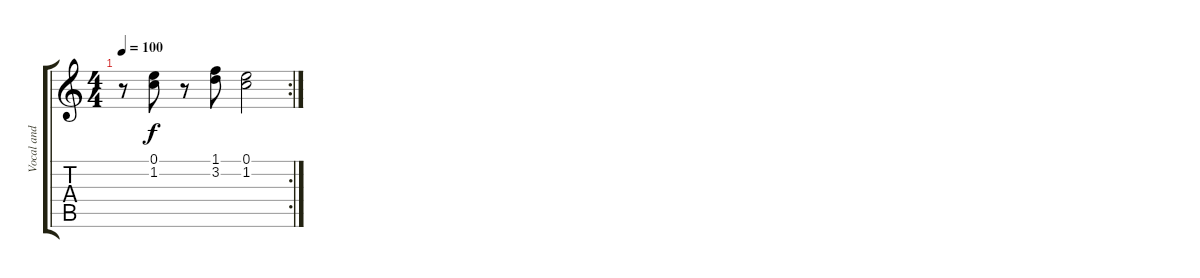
\track ("Vocal and Guitar" "Vocal and ") {instrument acousticguitarnylon}
\staff {score tabs}
\tuning (E4 B3 G3 D3 A2 E2) {hide}
\rc 2
\ts (4 4)
\tempo 100
\clef g2
\ks c
r.8{dy f} (0.1 1.2).8 r.8 (1.1 3.2).8 (0.1 1.2).2
